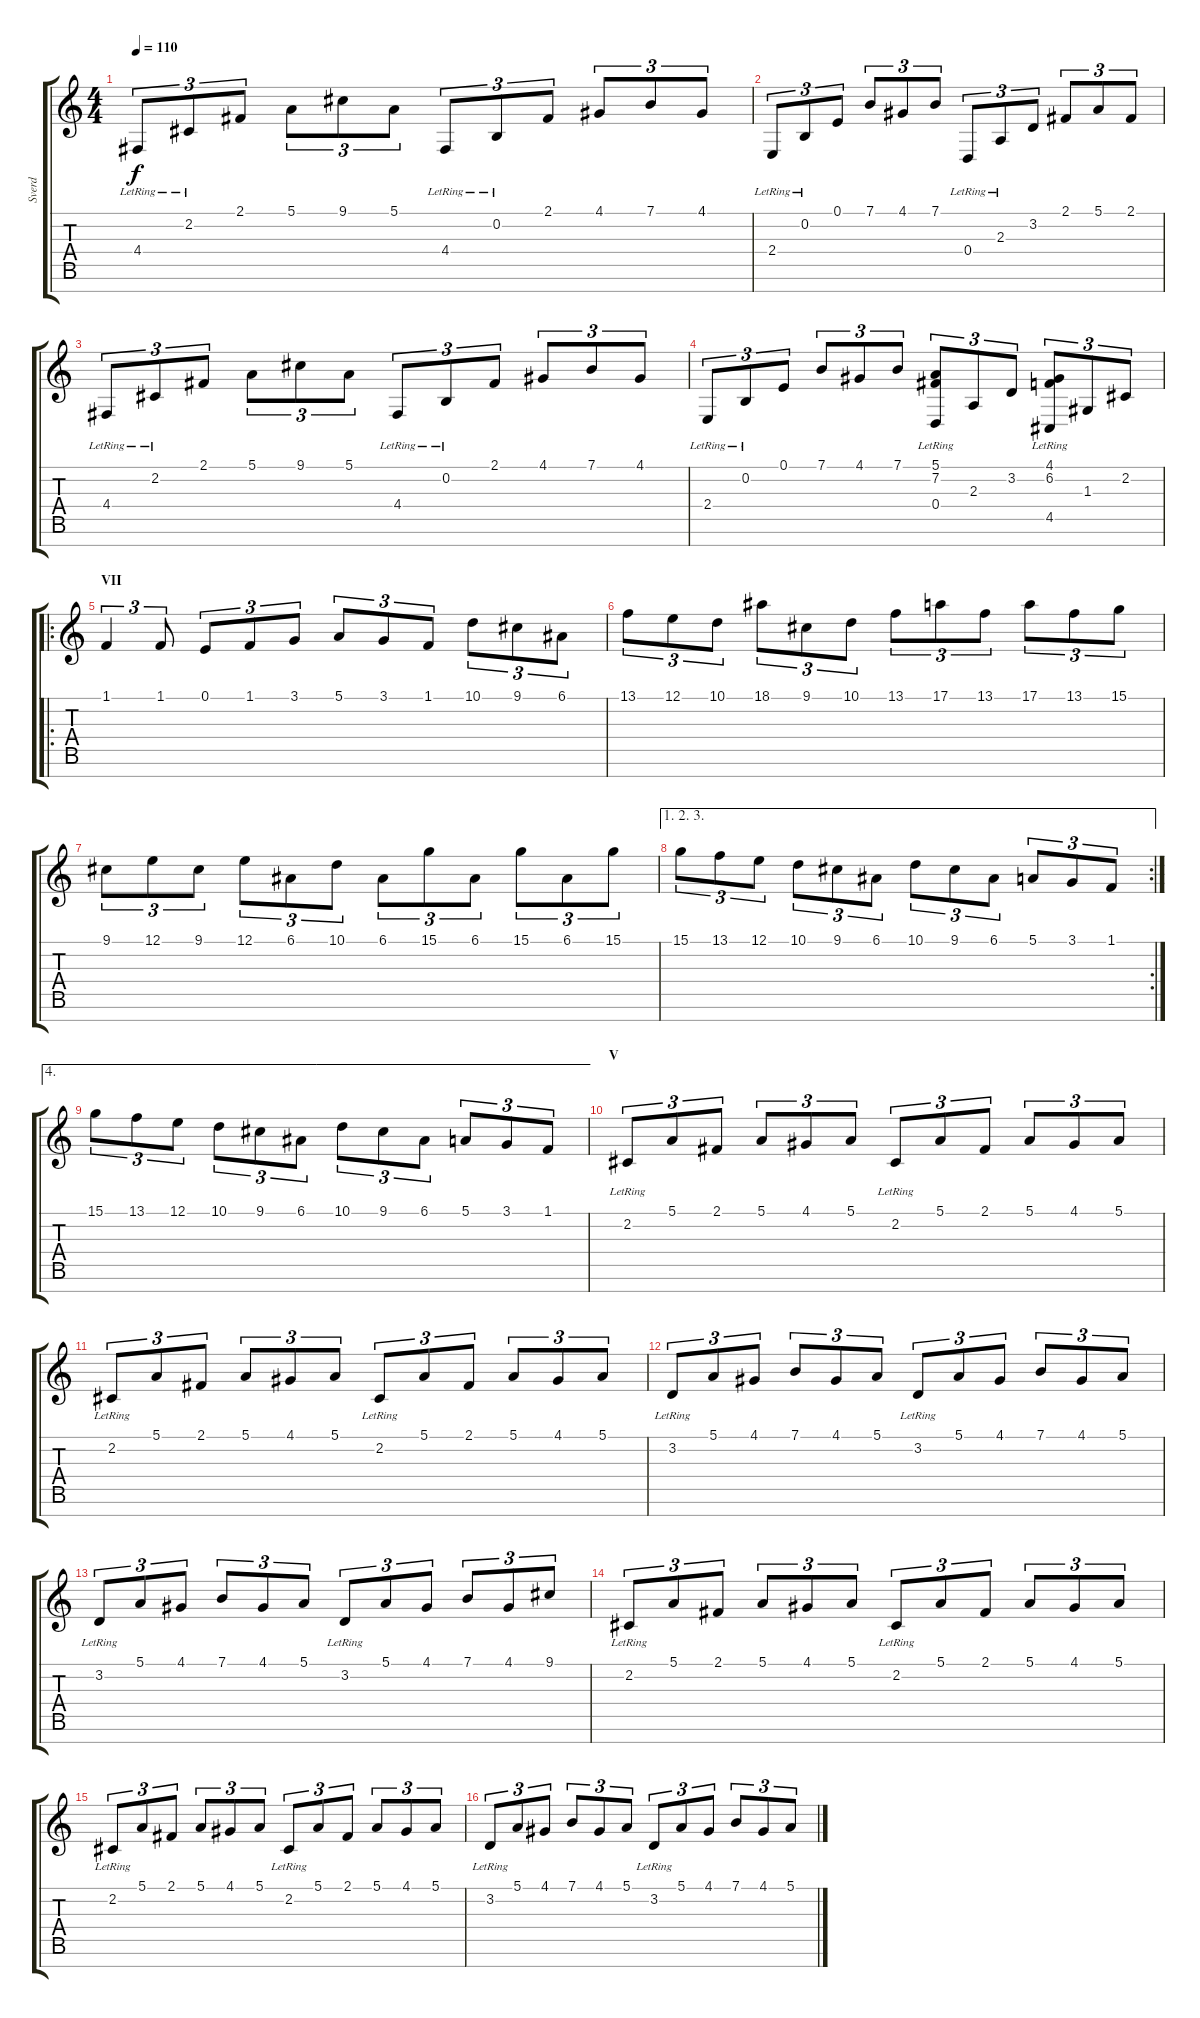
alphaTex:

\track ("Sverd" "Sverd") {instrument electricgrandpiano}
\staff {score tabs}
\tuning (E4 B3 G3 D3 A2 E2 B1) {hide}
\ts (4 4)
\tempo 110
\clef g2
\ks c
4.4{lr}.8{tu (3 2) dy f} 2.2{lr}.8{tu (3 2)} 2.1.8{tu (3 2)} 5.1.8{tu (3 2)} 9.1.8{tu (3 2)} 5.1.8{tu (3 2)} 4.4{lr}.8{tu (3 2)} 0.2{lr}.8{tu (3 2)} 2.1.8{tu (3 2)} 4.1.8{tu (3 2)} 7.1.8{tu (3 2)} 4.1.8{tu (3 2)} |
2.4{lr}.8{tu (3 2)} 0.2{lr}.8{tu (3 2)} 0.1.8{tu (3 2)} 7.1.8{tu (3 2)} 4.1.8{tu (3 2)} 7.1.8{tu (3 2)} 0.4{lr}.8{tu (3 2)} 2.3{lr}.8{tu (3 2)} 3.2.8{tu (3 2)} 2.1.8{tu (3 2)} 5.1.8{tu (3 2)} 2.1.8{tu (3 2)} |
4.4{lr}.8{tu (3 2)} 2.2{lr}.8{tu (3 2)} 2.1.8{tu (3 2)} 5.1.8{tu (3 2)} 9.1.8{tu (3 2)} 5.1.8{tu (3 2)} 4.4{lr}.8{tu (3 2)} 0.2{lr}.8{tu (3 2)} 2.1.8{tu (3 2)} 4.1.8{tu (3 2)} 7.1.8{tu (3 2)} 4.1.8{tu (3 2)} |
2.4{lr}.8{tu (3 2)} 0.2{lr}.8{tu (3 2)} 0.1.8{tu (3 2)} 7.1.8{tu (3 2)} 4.1.8{tu (3 2)} 7.1.8{tu (3 2)} (5.1{lr} 7.2{lr} 0.4).8{tu (3 2)} 2.3.8{tu (3 2)} 3.2.8{tu (3 2)} (4.1{lr} 6.2{lr} 4.5).8{tu (3 2)} 1.3.8{tu (3 2)} 2.2.8{tu (3 2)} |
\ro
\section ("" "VII")
1.1.4{tu (3 2)} 1.1.8{tu (3 2)} 0.1.8{tu (3 2)} 1.1.8{tu (3 2)} 3.1.8{tu (3 2)} 5.1.8{tu (3 2)} 3.1.8{tu (3 2)} 1.1.8{tu (3 2)} 10.1.8{tu (3 2)} 9.1.8{tu (3 2)} 6.1.8{tu (3 2)} |
13.1.8{tu (3 2)} 12.1.8{tu (3 2)} 10.1.8{tu (3 2)} 18.1.8{tu (3 2)} 9.1.8{tu (3 2)} 10.1.8{tu (3 2)} 13.1.8{tu (3 2)} 17.1.8{tu (3 2)} 13.1.8{tu (3 2)} 17.1.8{tu (3 2)} 13.1.8{tu (3 2)} 15.1.8{tu (3 2)} |
9.1.8{tu (3 2)} 12.1.8{tu (3 2)} 9.1.8{tu (3 2)} 12.1.8{tu (3 2)} 6.1.8{tu (3 2)} 10.1.8{tu (3 2)} 6.1.8{tu (3 2)} 15.1.8{tu (3 2)} 6.1.8{tu (3 2)} 15.1.8{tu (3 2)} 6.1.8{tu (3 2)} 15.1.8{tu (3 2)} |
\ae (1 2 3)
\rc 2
15.1.8{tu (3 2)} 13.1.8{tu (3 2)} 12.1.8{tu (3 2)} 10.1.8{tu (3 2)} 9.1.8{tu (3 2)} 6.1.8{tu (3 2)} 10.1.8{tu (3 2)} 9.1.8{tu (3 2)} 6.1.8{tu (3 2)} 5.1.8{tu (3 2)} 3.1.8{tu (3 2)} 1.1.8{tu (3 2)} |
\ae 4
15.1.8{tu (3 2)} 13.1.8{tu (3 2)} 12.1.8{tu (3 2)} 10.1.8{tu (3 2)} 9.1.8{tu (3 2)} 6.1.8{tu (3 2)} 10.1.8{tu (3 2)} 9.1.8{tu (3 2)} 6.1.8{tu (3 2)} 5.1.8{tu (3 2)} 3.1.8{tu (3 2)} 1.1.8{tu (3 2)} |
\section ("" "V")
2.2{lr}.8{tu (3 2)} 5.1.8{tu (3 2)} 2.1.8{tu (3 2)} 5.1.8{tu (3 2)} 4.1.8{tu (3 2)} 5.1.8{tu (3 2)} 2.2{lr}.8{tu (3 2)} 5.1.8{tu (3 2)} 2.1.8{tu (3 2)} 5.1.8{tu (3 2)} 4.1.8{tu (3 2)} 5.1.8{tu (3 2)} |
2.2{lr}.8{tu (3 2)} 5.1.8{tu (3 2)} 2.1.8{tu (3 2)} 5.1.8{tu (3 2)} 4.1.8{tu (3 2)} 5.1.8{tu (3 2)} 2.2{lr}.8{tu (3 2)} 5.1.8{tu (3 2)} 2.1.8{tu (3 2)} 5.1.8{tu (3 2)} 4.1.8{tu (3 2)} 5.1.8{tu (3 2)} |
3.2{lr}.8{tu (3 2)} 5.1.8{tu (3 2)} 4.1.8{tu (3 2)} 7.1.8{tu (3 2)} 4.1.8{tu (3 2)} 5.1.8{tu (3 2)} 3.2{lr}.8{tu (3 2)} 5.1.8{tu (3 2)} 4.1.8{tu (3 2)} 7.1.8{tu (3 2)} 4.1.8{tu (3 2)} 5.1.8{tu (3 2)} |
3.2{lr}.8{tu (3 2)} 5.1.8{tu (3 2)} 4.1.8{tu (3 2)} 7.1.8{tu (3 2)} 4.1.8{tu (3 2)} 5.1.8{tu (3 2)} 3.2{lr}.8{tu (3 2)} 5.1.8{tu (3 2)} 4.1.8{tu (3 2)} 7.1.8{tu (3 2)} 4.1.8{tu (3 2)} 9.1.8{tu (3 2)} |
2.2{lr}.8{tu (3 2)} 5.1.8{tu (3 2)} 2.1.8{tu (3 2)} 5.1.8{tu (3 2)} 4.1.8{tu (3 2)} 5.1.8{tu (3 2)} 2.2{lr}.8{tu (3 2)} 5.1.8{tu (3 2)} 2.1.8{tu (3 2)} 5.1.8{tu (3 2)} 4.1.8{tu (3 2)} 5.1.8{tu (3 2)} |
2.2{lr}.8{tu (3 2)} 5.1.8{tu (3 2)} 2.1.8{tu (3 2)} 5.1.8{tu (3 2)} 4.1.8{tu (3 2)} 5.1.8{tu (3 2)} 2.2{lr}.8{tu (3 2)} 5.1.8{tu (3 2)} 2.1.8{tu (3 2)} 5.1.8{tu (3 2)} 4.1.8{tu (3 2)} 5.1.8{tu (3 2)} |
3.2{lr}.8{tu (3 2)} 5.1.8{tu (3 2)} 4.1.8{tu (3 2)} 7.1.8{tu (3 2)} 4.1.8{tu (3 2)} 5.1.8{tu (3 2)} 3.2{lr}.8{tu (3 2)} 5.1.8{tu (3 2)} 4.1.8{tu (3 2)} 7.1.8{tu (3 2)} 4.1.8{tu (3 2)} 5.1.8{tu (3 2)}
